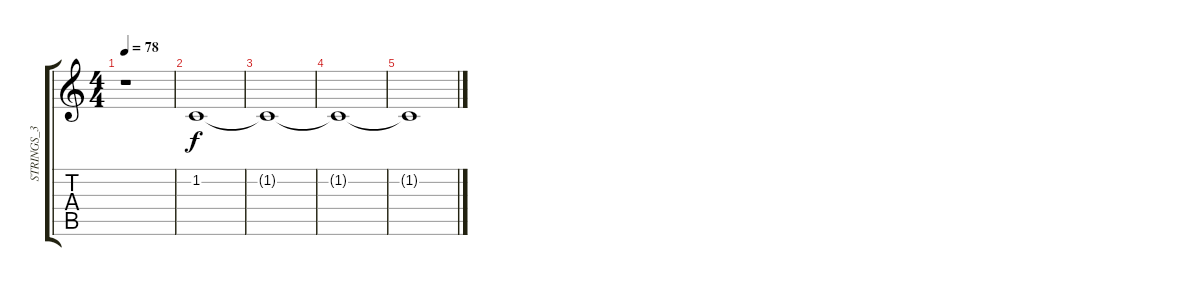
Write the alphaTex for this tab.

\track ("STRINGS_3" "STRINGS_3") {instrument stringensemble1}
\staff {score tabs}
\tuning (E4 B3 G3 D3 A2 E2) {hide}
\ts (4 4)
\tempo 78
\clef g2
\ks c
r.1{dy f} |
1.2.1{balance 9} |
1.2{t}.1 |
1.2{t}.1 |
1.2{t}.1
